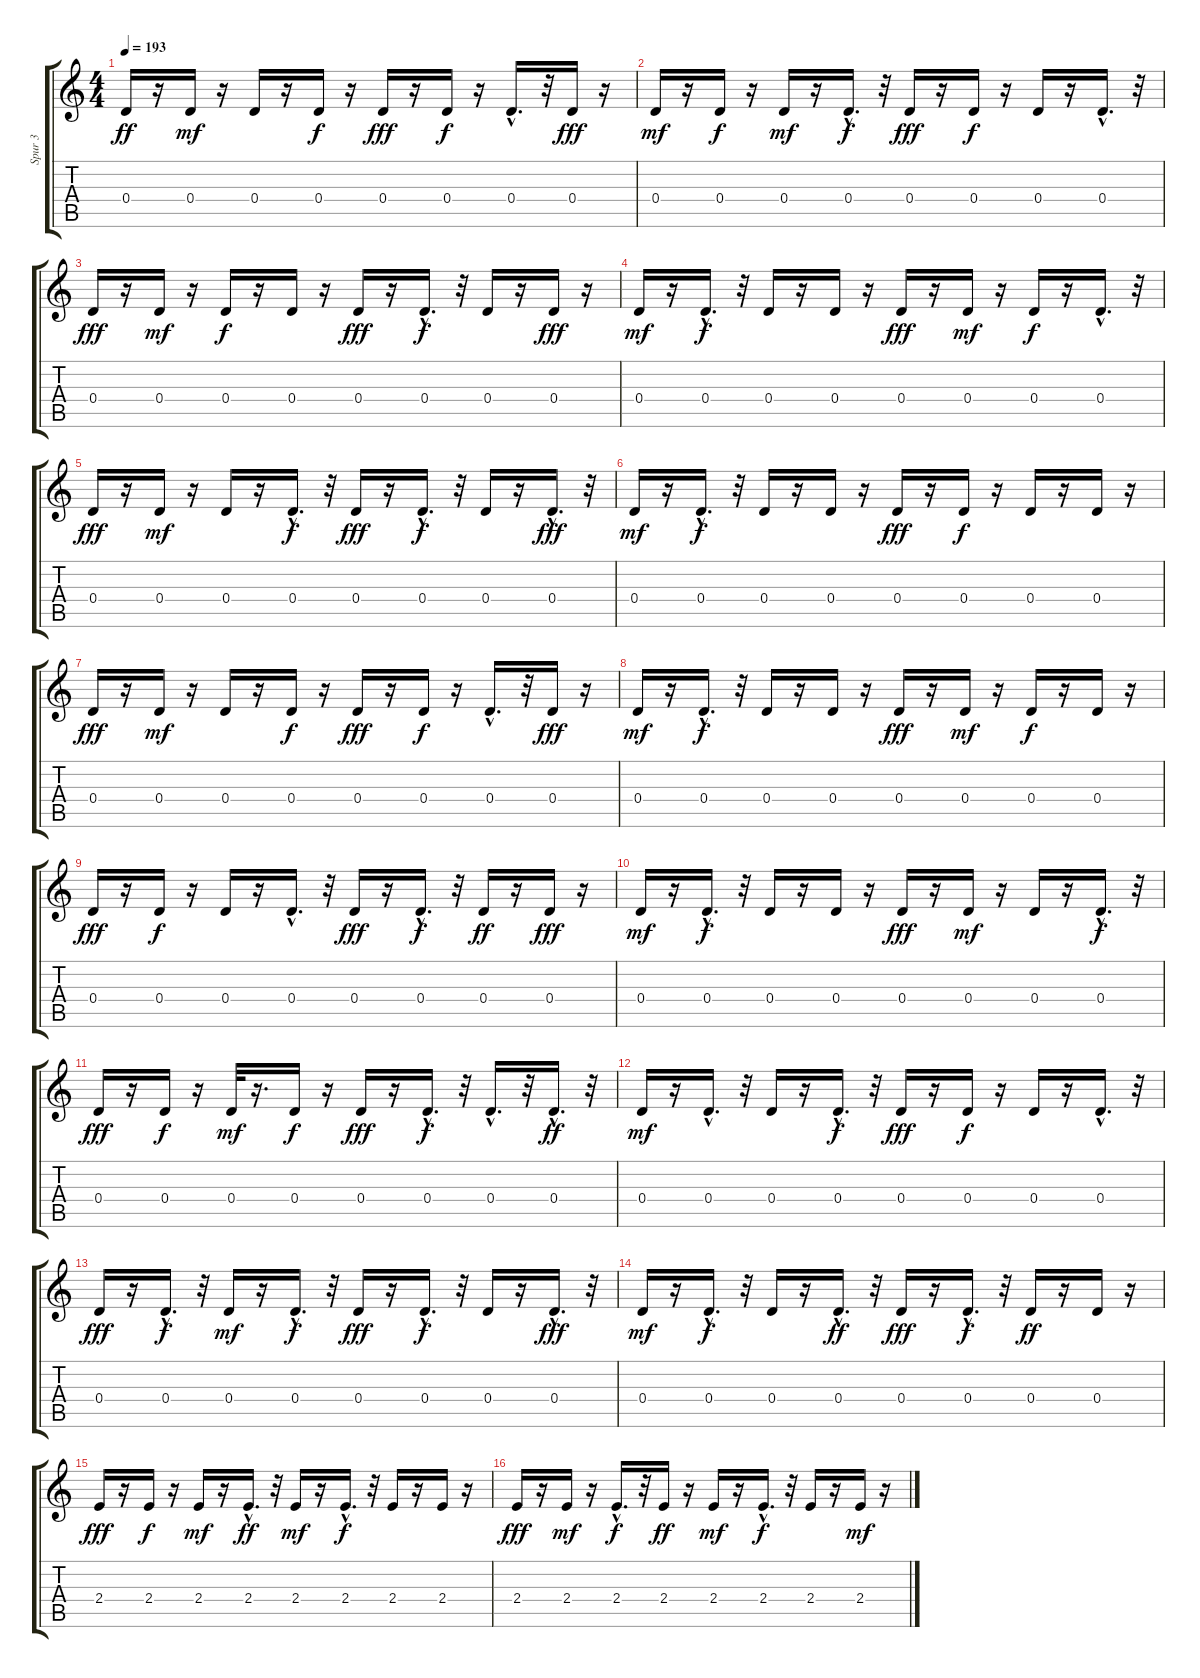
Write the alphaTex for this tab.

\track ("Spur 3" "Spur 3") {instrument electricguitarmuted}
\staff {score tabs}
\tuning (E4 B3 G3 D3 A2 E2) {hide}
\ts (4 4)
\tempo 193
\clef g2
\ks c
0.4.16{dy ff} r.16 0.4.16{dy mf} r.16 0.4.16 r.16 0.4.16{dy f} r.16 0.4.16{dy fff} r.16 0.4.16{dy f} r.16 0.4{hac}.16{d} r.32 0.4.16{dy fff} r.16 |
0.4.16{dy mf} r.16 0.4.16{dy f} r.16 0.4.16{dy mf} r.16 0.4{hac}.16{d dy f} r.32 0.4.16{dy fff} r.16 0.4.16{dy f} r.16 0.4.16 r.16 0.4{hac}.16{d} r.32 |
0.4.16{dy fff} r.16 0.4.16{dy mf} r.16 0.4.16{dy f} r.16 0.4.16 r.16 0.4.16{dy fff} r.16 0.4{hac}.16{d dy f} r.32 0.4.16 r.16 0.4.16{dy fff} r.16 |
0.4.16{dy mf} r.16 0.4{hac}.16{d dy f} r.32 0.4.16 r.16 0.4.16 r.16 0.4.16{dy fff} r.16 0.4.16{dy mf} r.16 0.4.16{dy f} r.16 0.4{hac}.16{d} r.32 |
0.4.16{dy fff} r.16 0.4.16{dy mf} r.16 0.4.16 r.16 0.4{hac}.16{d dy f} r.32 0.4.16{dy fff} r.16 0.4{hac}.16{d dy f} r.32 0.4.16 r.16 0.4{hac}.16{d dy fff} r.32 |
0.4.16{dy mf} r.16 0.4{hac}.16{d dy f} r.32 0.4.16 r.16 0.4.16 r.16 0.4.16{dy fff} r.16 0.4.16{dy f} r.16 0.4.16 r.16 0.4.16 r.16 |
0.4.16{dy fff} r.16 0.4.16{dy mf} r.16 0.4.16 r.16 0.4.16{dy f} r.16 0.4.16{dy fff} r.16 0.4.16{dy f} r.16 0.4{hac}.16{d} r.32 0.4.16{dy fff} r.16 |
0.4.16{dy mf} r.16 0.4{hac}.16{d dy f} r.32 0.4.16 r.16 0.4.16 r.16 0.4.16{dy fff} r.16 0.4.16{dy mf} r.16 0.4.16{dy f} r.16 0.4.16 r.16 |
0.4.16{dy fff} r.16 0.4.16{dy f} r.16 0.4.16 r.16 0.4{hac}.16{d} r.32 0.4.16{dy fff} r.16 0.4{hac}.16{d dy f} r.32 0.4.16{dy ff} r.16 0.4.16{dy fff} r.16 |
0.4.16{dy mf} r.16 0.4{hac}.16{d dy f} r.32 0.4.16 r.16 0.4.16 r.16 0.4.16{dy fff} r.16 0.4.16{dy mf} r.16 0.4.16 r.16 0.4{hac}.16{d dy f} r.32 |
0.4.16{dy fff} r.16 0.4.16{dy f} r.16 0.4.32{dy mf} r.16{d} 0.4.16{dy f} r.16 0.4.16{dy fff} r.16 0.4{hac}.16{d dy f} r.32 0.4{hac}.16{d} r.32 0.4{hac}.16{d dy ff} r.32 |
0.4.16{dy mf} r.16 0.4{hac}.16{d} r.32 0.4.16 r.16 0.4{hac}.16{d dy f} r.32 0.4.16{dy fff} r.16 0.4.16{dy f} r.16 0.4.16 r.16 0.4{hac}.16{d} r.32 |
0.4.16{dy fff} r.16 0.4{hac}.16{d dy f} r.32 0.4.16{dy mf} r.16 0.4{hac}.16{d dy f} r.32 0.4.16{dy fff} r.16 0.4{hac}.16{d dy f} r.32 0.4.16 r.16 0.4{hac}.16{d dy fff} r.32 |
0.4.16{dy mf} r.16 0.4{hac}.16{d dy f} r.32 0.4.16 r.16 0.4{hac}.16{d dy ff} r.32 0.4.16{dy fff} r.16 0.4{hac}.16{d dy f} r.32 0.4.16{dy ff} r.16 0.4.16 r.16 |
2.4.16{dy fff} r.16 2.4.16{dy f} r.16 2.4.16{dy mf} r.16 2.4{hac}.16{d dy ff} r.32 2.4.16{dy mf} r.16 2.4{hac}.16{d dy f} r.32 2.4.16 r.16 2.4.16 r.16 |
2.4.16{dy fff} r.16 2.4.16{dy mf} r.16 2.4{hac}.16{d dy f} r.32 2.4.16{dy ff} r.16 2.4.16{dy mf} r.16 2.4{hac}.16{d dy f} r.32 2.4.16 r.16 2.4.16{dy mf} r.16
